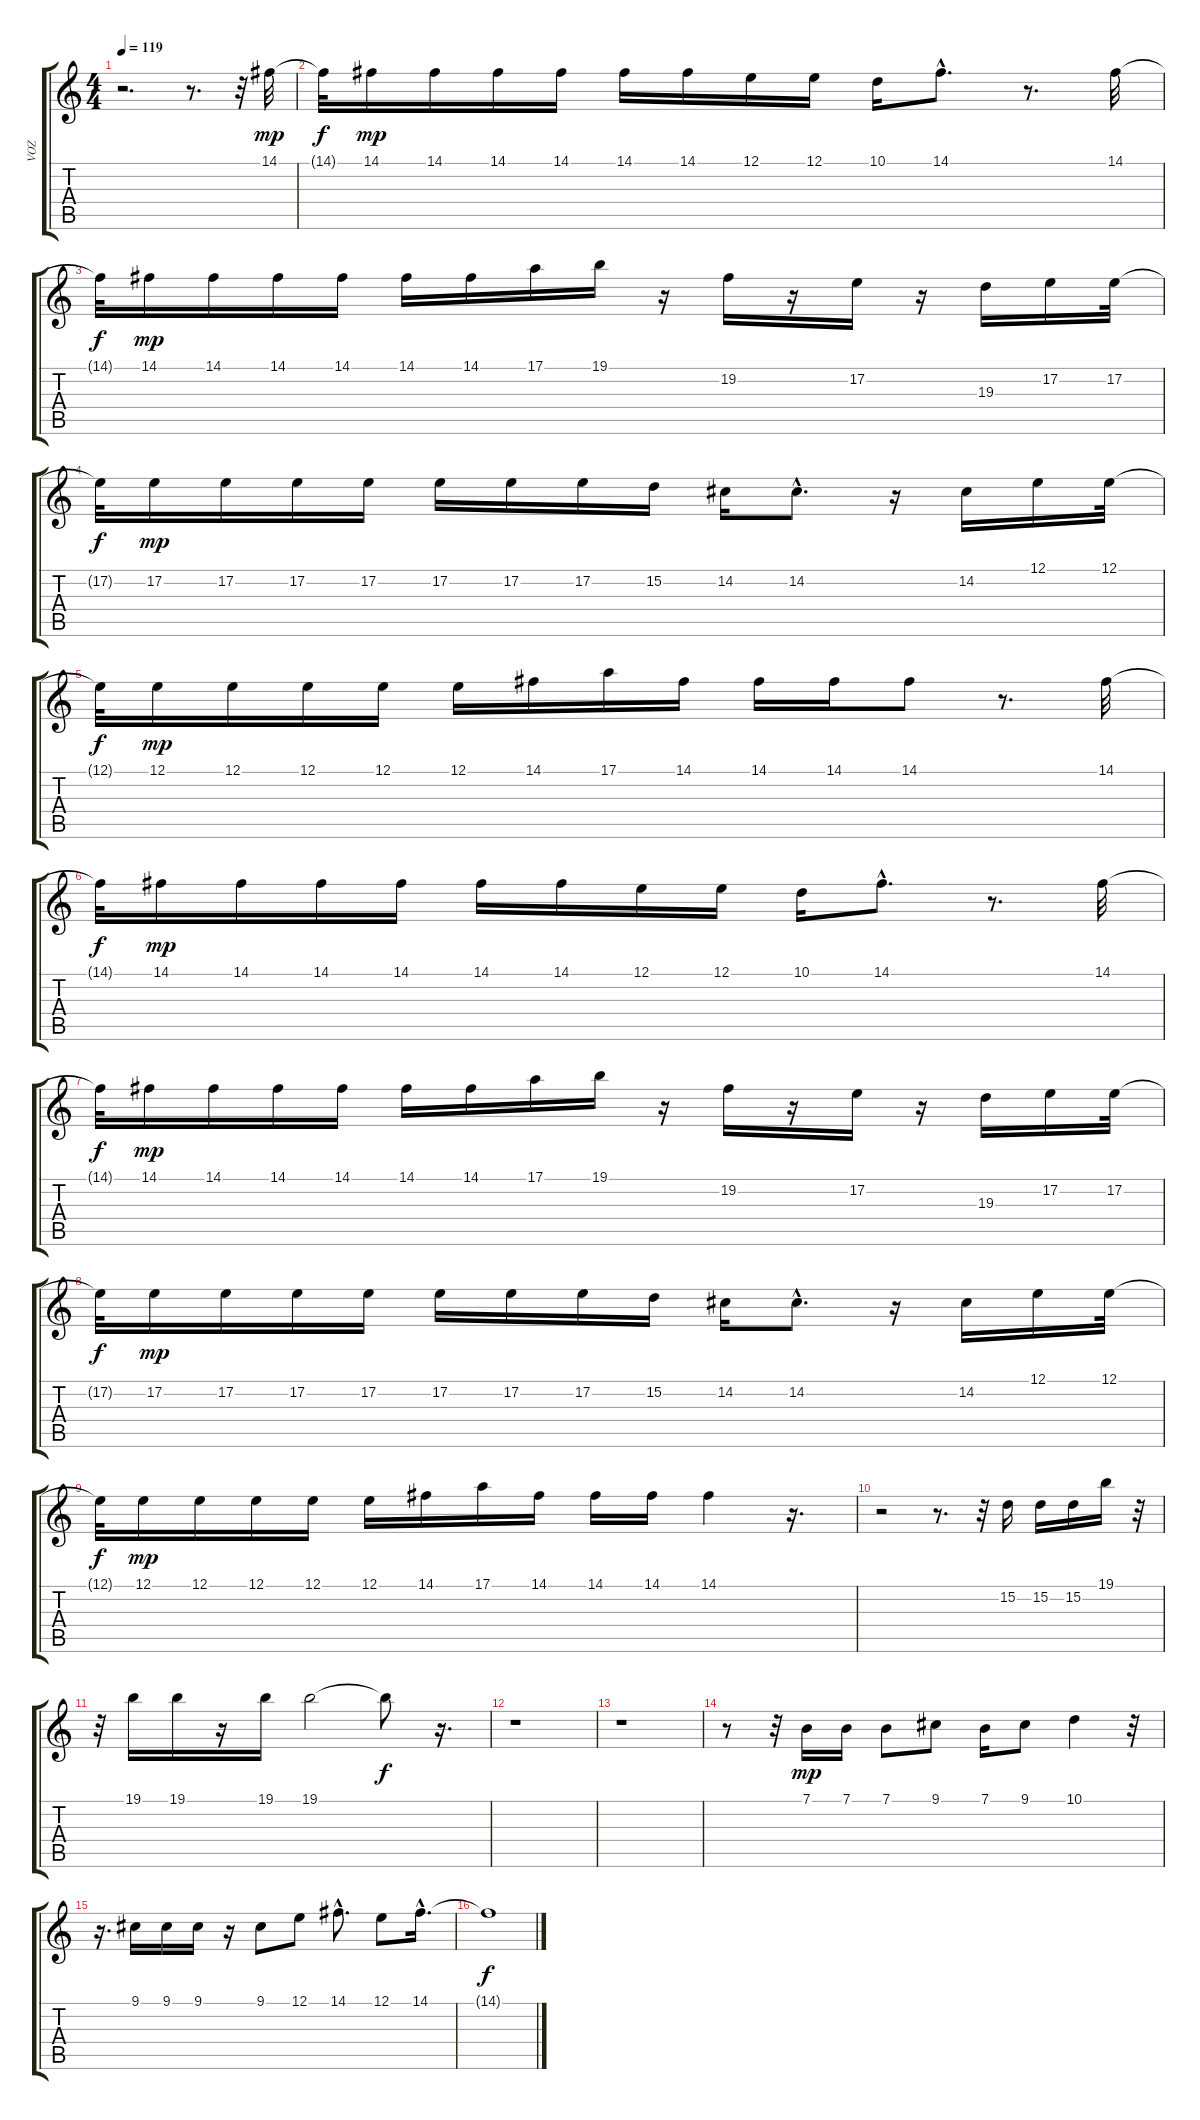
\track ("VOZ" "VOZ") {instrument synthbrass1}
\staff {score tabs}
\tuning (E4 B3 G3 D3 A2 E2) {hide}
\ts (4 4)
\tempo 119
\clef g2
\ks c
r.2{d dy mp} r.8{d} r.32 14.1.32 |
14.1{t}.32{dy f} 14.1.16{dy mp} 14.1.16 14.1.16 14.1.16 14.1.16 14.1.16 12.1.16 12.1.16 10.1.16 14.1{hac}.8{d} r.8{d} 14.1.32 |
14.1{t}.32{dy f} 14.1.16{dy mp} 14.1.16 14.1.16 14.1.16 14.1.16 14.1.16 17.1.16 19.1.16 r.16 19.2.16 r.16 17.2.16 r.16 19.3.16 17.2.16 17.2.32 |
17.2{t}.32{dy f} 17.2.16{dy mp} 17.2.16 17.2.16 17.2.16 17.2.16 17.2.16 17.2.16 15.2.16 14.2.16 14.2{hac}.8{d} r.16 14.2.16 12.1.16 12.1.32 |
12.1{t}.32{dy f} 12.1.16{dy mp} 12.1.16 12.1.16 12.1.16 12.1.16 14.1.16 17.1.16 14.1.16 14.1.16 14.1.16 14.1.8 r.8{d} 14.1.32 |
14.1{t}.32{dy f} 14.1.16{dy mp} 14.1.16 14.1.16 14.1.16 14.1.16 14.1.16 12.1.16 12.1.16 10.1.16 14.1{hac}.8{d} r.8{d} 14.1.32 |
14.1{t}.32{dy f} 14.1.16{dy mp} 14.1.16 14.1.16 14.1.16 14.1.16 14.1.16 17.1.16 19.1.16 r.16 19.2.16 r.16 17.2.16 r.16 19.3.16 17.2.16 17.2.32 |
17.2{t}.32{dy f} 17.2.16{dy mp} 17.2.16 17.2.16 17.2.16 17.2.16 17.2.16 17.2.16 15.2.16 14.2.16 14.2{hac}.8{d} r.16 14.2.16 12.1.16 12.1.32 |
12.1{t}.32{dy f} 12.1.16{dy mp} 12.1.16 12.1.16 12.1.16 12.1.16 14.1.16 17.1.16 14.1.16 14.1.16 14.1.16 14.1.4 r.16{d} |
r.2 r.8{d} r.32 15.2.16 15.2.16 15.2.16 19.1.16 r.32 |
r.32 19.1.16 19.1.16 r.16 19.1.16 19.1.2 19.1{t}.8{dy f} r.16{d} |
r.1 |
r.1 |
r.8 r.32 7.1.16{dy mp} 7.1.16 7.1.8 9.1.8 7.1.16 9.1.8 10.1.4 r.32 |
r.16{d} 9.1.16 9.1.16 9.1.16 r.16 9.1.8 12.1.8 14.1{hac}.8{d} 12.1.8 14.1{hac}.16{d} |
14.1{t}.1{dy f}
